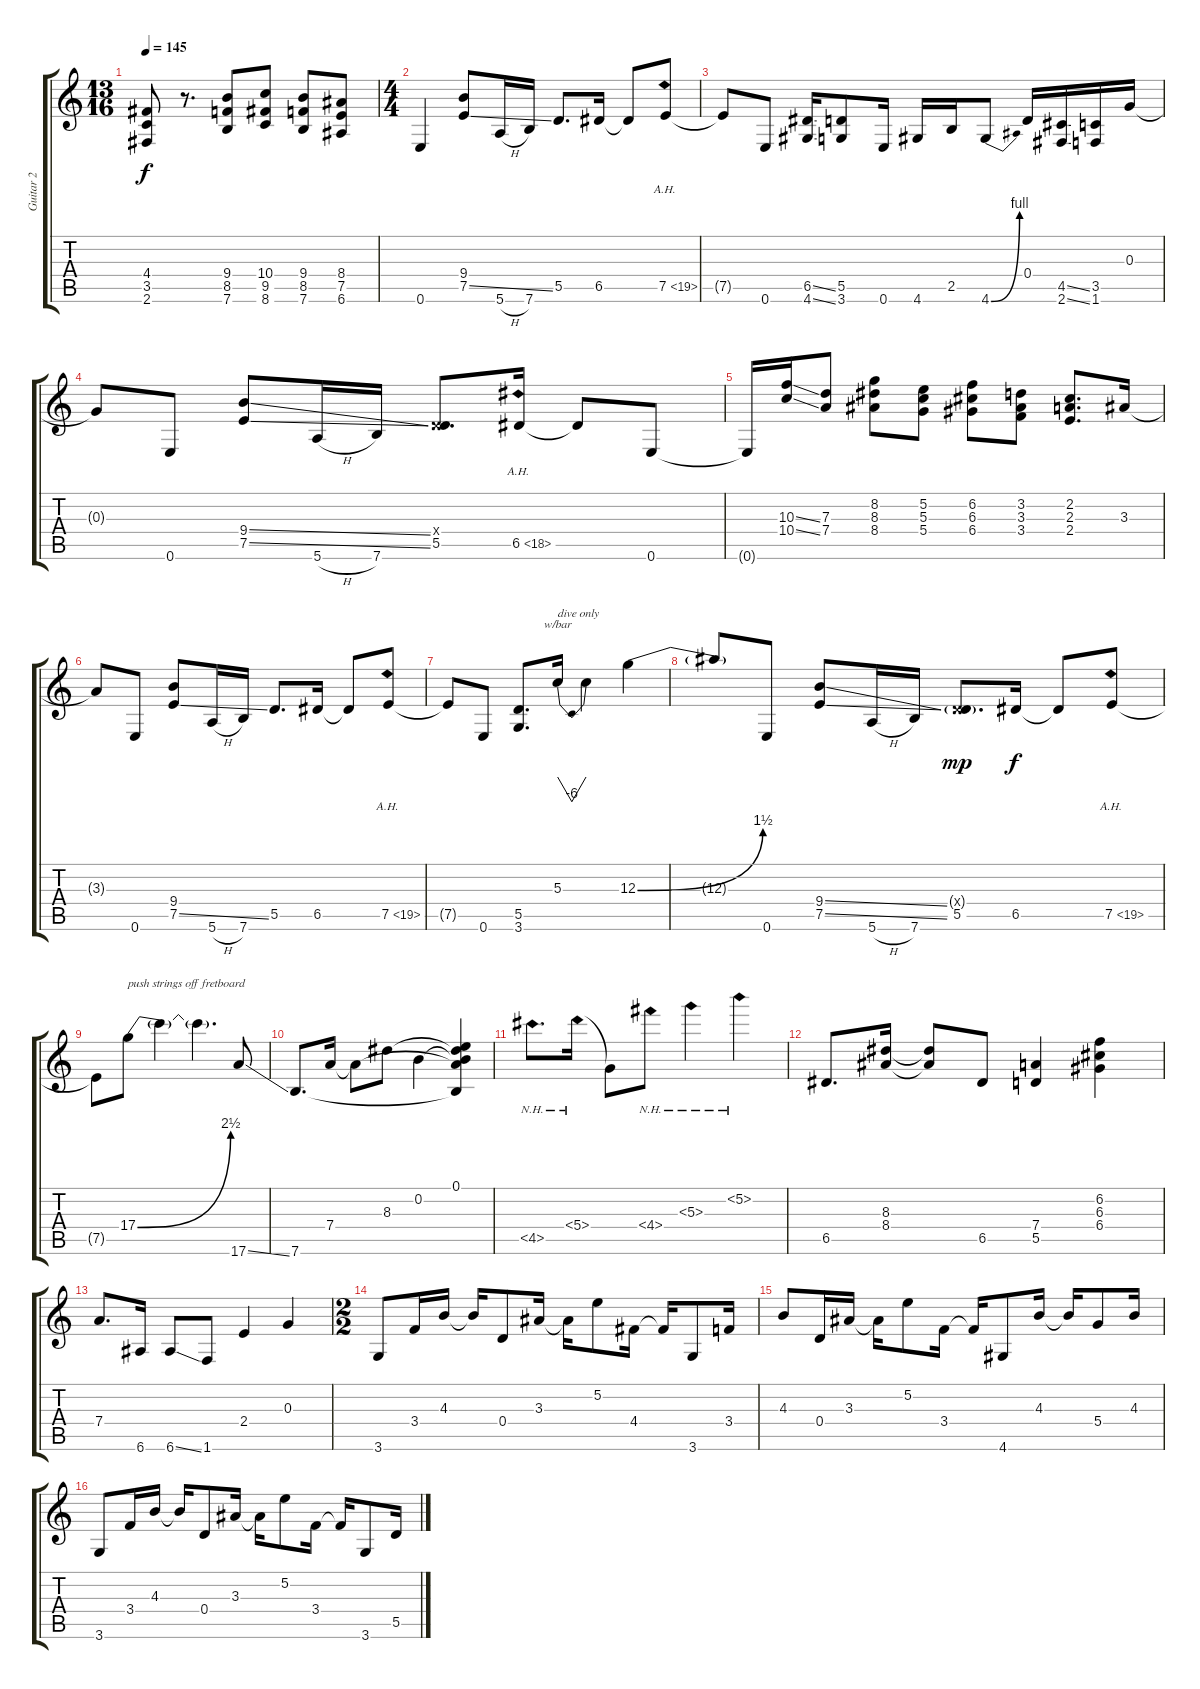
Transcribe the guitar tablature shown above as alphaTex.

\track ("Guitar 2" "Guitar 2") {instrument distortionguitar}
\staff {score tabs}
\tuning (E4 B3 G3 D3 A2 E2) {hide}
\ts (13 16)
\tempo 145
\clef g2
\ks c
(4.4 3.5 2.6).8{dy f} r.8{d} (9.4 8.5 7.6).8 (10.4 9.5 8.6).8 (9.4 8.5 7.6).8 (8.4 7.5 6.6).8 |
\ts (4 4)
0.6.4 (9.4 7.5{ss}).8 5.6{h}.16 7.6.16 5.5.8{d} 6.5.16 6.5{t}.8 7.5{ah 12}.8 |
7.5{t}.8 0.6.8 (6.5{ss} 4.6{ss}).16 (5.5 3.6).8 0.6.16 4.6.16 2.5.16 4.6{be (bend 0 0 60 4)}.8 0.4.16 (4.5{ss} 2.6{ss}).16 (3.5 1.6).16 0.3.16 |
0.3{t}.8 0.6.8 (9.4{ss} 7.5{ss}).8 5.6{h}.16 7.6.16 (0.4{x} 5.5).8{d} 6.5{ah 12}.16 6.5{t}.8 0.6.8 |
0.6{t}.16 (10.3{ss} 10.4{ss}).16 (7.3 7.4).8 (8.2 8.3 8.4).8 (5.2 5.3 5.4).8 (6.2 6.3 6.4).8 (3.2 3.3 3.4).8 (2.2 2.3 2.4).8{d} 3.3.16 |
3.3{t}.8 0.6.8 (9.4 7.5{ss}).8 5.6{h}.16 7.6.16 5.5.8{d} 6.5.16 6.5{t}.8 7.5{ah 12}.8 |
7.5{t}.8 0.6.8 (5.5 3.6).8{d} 5.3.16{tbe (dip default 0 0 30 -24 60 0) txt "dive only"} 5.3{t}.4 12.3{be (bend 0 0 60 6)}.4 |
12.3{t}.8 0.6.8 (9.4{ss} 7.5{ss}).8 5.6{h}.16 7.6.16 (0.4{g x} 5.5).8{d dy mp} 6.5.16{dy f} 6.5{t}.8 7.5{ah 12}.8 |
7.5{t}.8 17.4{be (bend 0 0 60 10)}.8{txt "push strings off fretboard"} 17.4{t}.4 17.4{t}.4{d} 17.6{ss}.8 |
7.6.8{d} 7.4.16 7.4{t}.8 8.3.8 0.2.4 (0.1 0.2{t} 8.3{t} 7.4{t} 7.6{t}).4 |
4.5{nh}.8{d} 5.4{nh}.16 5.4{t}.8 4.4{nh}.8 5.3{nh}.4 5.2{nh}.4 |
6.5.8{d} (8.3 8.4).16 (8.3{t} 8.4{t}).8 6.5.8 (7.4 5.5).4 (6.2 6.3 6.4).4 |
7.4.8{d} 6.6.16 6.6{ss}.8 1.6.8 2.4.4 0.3.4 |
\ts (2 2)
3.6.8 3.4.16 4.3.16 4.3{t}.16 0.4.8 3.3.16 3.3{t}.16 5.2.8 4.4.16 4.4{t}.16 3.6.8 3.4.16 |
4.3.8 0.4.16 3.3.16 3.3{t}.16 5.2.8 3.4.16 3.4{t}.16 4.6.8 4.3.16 4.3{t}.16 5.4.8 4.3.16 |
3.6.8 3.4.16 4.3.16 4.3{t}.16 0.4.8 3.3.16 3.3{t}.16 5.2.8 3.4.16 3.4{t}.16 3.6.8 5.5.16
